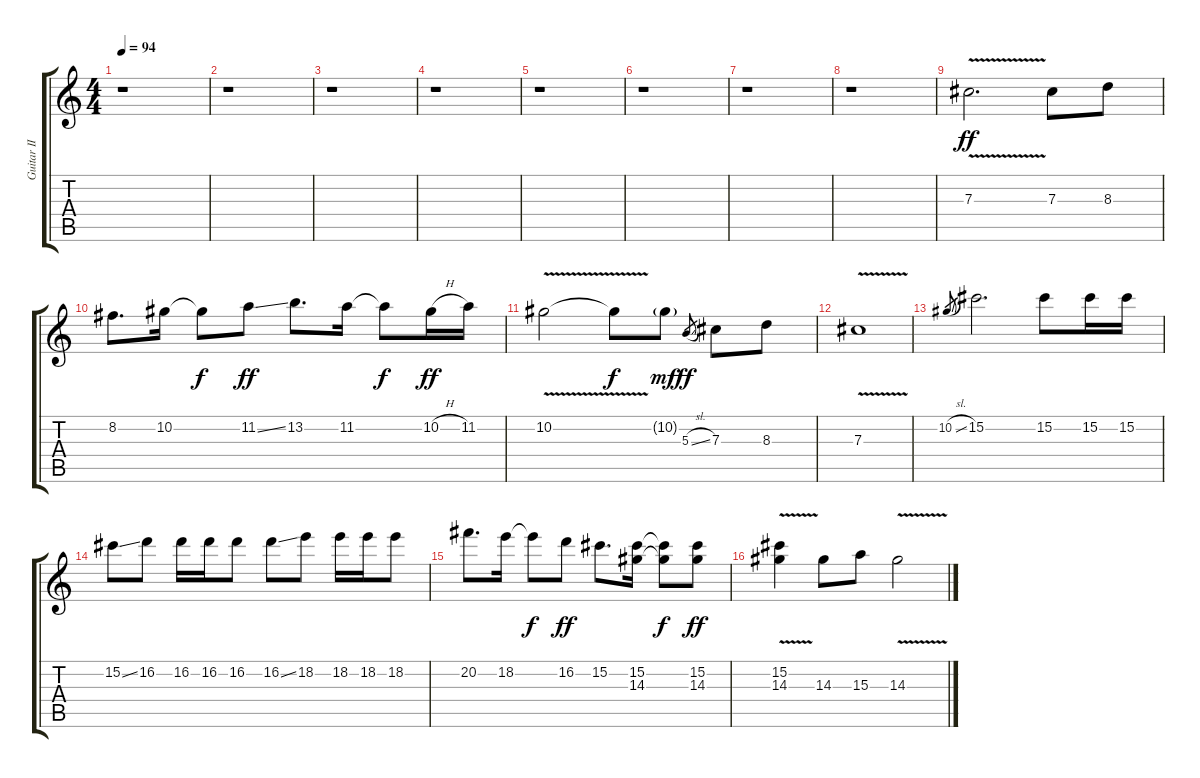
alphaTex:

\track ("Guitar II" "Guitar II") {instrument overdrivenguitar}
\staff {score tabs}
\tuning (Eb4 Bb3 Gb3 Db3 Ab2 Eb2) {hide}
\ts (4 4)
\tempo 94
\clef g2
\ks c
r.1{dy ff} |
r.1 |
r.1 |
r.1 |
r.1 |
r.1 |
r.1 |
r.1 |
7.3{v}.2{d} 7.3.8 8.3.8 |
8.2.8{d} 10.2.16 10.2{t}.8{dy f} 11.2{ss}.8{dy ff} 13.2.8{d} 11.2.16 11.2{t}.8{dy f} 10.2{h}.16{dy ff} 11.2.16 |
10.2{v}.2 10.2{t}.8{dy f} 10.2{g}.8{dy mf} 5.3{sl}.8{gr dy ff} 7.3.8 8.3.8 |
7.3{v}.1 |
10.2{sl}.8{gr} 15.2.2{d} 15.2.8 15.2.16 15.2.16 |
15.2{ss}.8 16.2.8 16.2.16 16.2.16 16.2.8 16.2{ss}.8 18.2.8 18.2.16 18.2.16 18.2.8 |
20.2.8{d} 18.2.16 18.2{t}.8{dy f} 16.2.8{dy ff} 15.2.8{d} (15.2 14.3).16 (15.2{t} 14.3{t}).8{dy f} (15.2 14.3).8{dy ff} |
(15.2{v} 14.3{v}).4 14.3.8 15.3.8 14.3{v ss}.2
